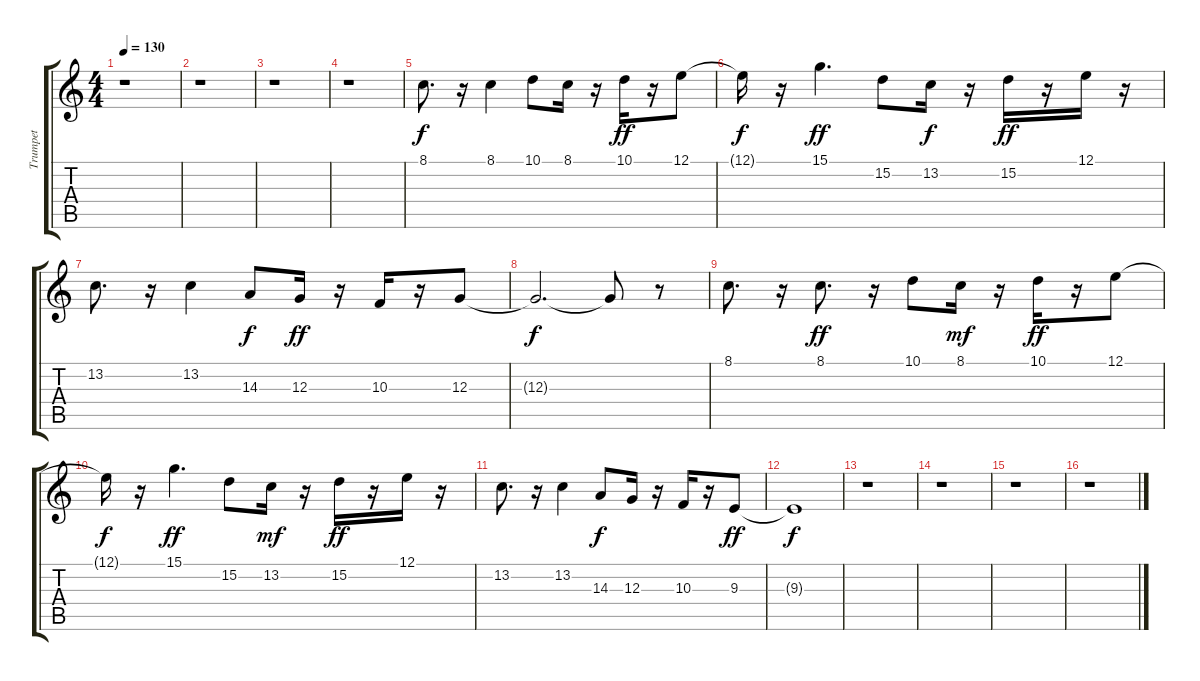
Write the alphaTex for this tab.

\track ("Trumpet" "Trumpet") {instrument trumpet}
\staff {score tabs}
\tuning (E4 B3 G3 D3 A2 E2) {hide}
\ts (4 4)
\tempo 130
\clef g2
\ks c
r.1{dy f} |
r.1 |
r.1 |
r.1 |
8.1.8{d} r.16 8.1.4 10.1.8 8.1.16 r.16 10.1.16{dy ff} r.16 12.1.8 |
12.1{t}.16{dy f} r.16 15.1.4{d dy ff} 15.2.8 13.2.16{dy f} r.16 15.2.16{dy ff} r.16 12.1.16 r.16 |
13.2.8{d} r.16 13.2.4 14.3.8{dy f} 12.3.16{dy ff} r.16 10.3.16 r.16 12.3.8 |
12.3{t}.2{d dy f} 12.3{t}.8 r.8 |
8.1.8{d} r.16 8.1.8{d dy ff} r.16 10.1.8 8.1.16{dy mf} r.16 10.1.16{dy ff} r.16 12.1.8 |
12.1{t}.16{dy f} r.16 15.1.4{d dy ff} 15.2.8 13.2.16{dy mf} r.16 15.2.16{dy ff} r.16 12.1.16 r.16 |
13.2.8{d} r.16 13.2.4 14.3.8{dy f} 12.3.16 r.16 10.3.16 r.16 9.3.8{dy ff} |
9.3{t}.1{dy f} |
r.1 |
r.1 |
r.1 |
r.1
